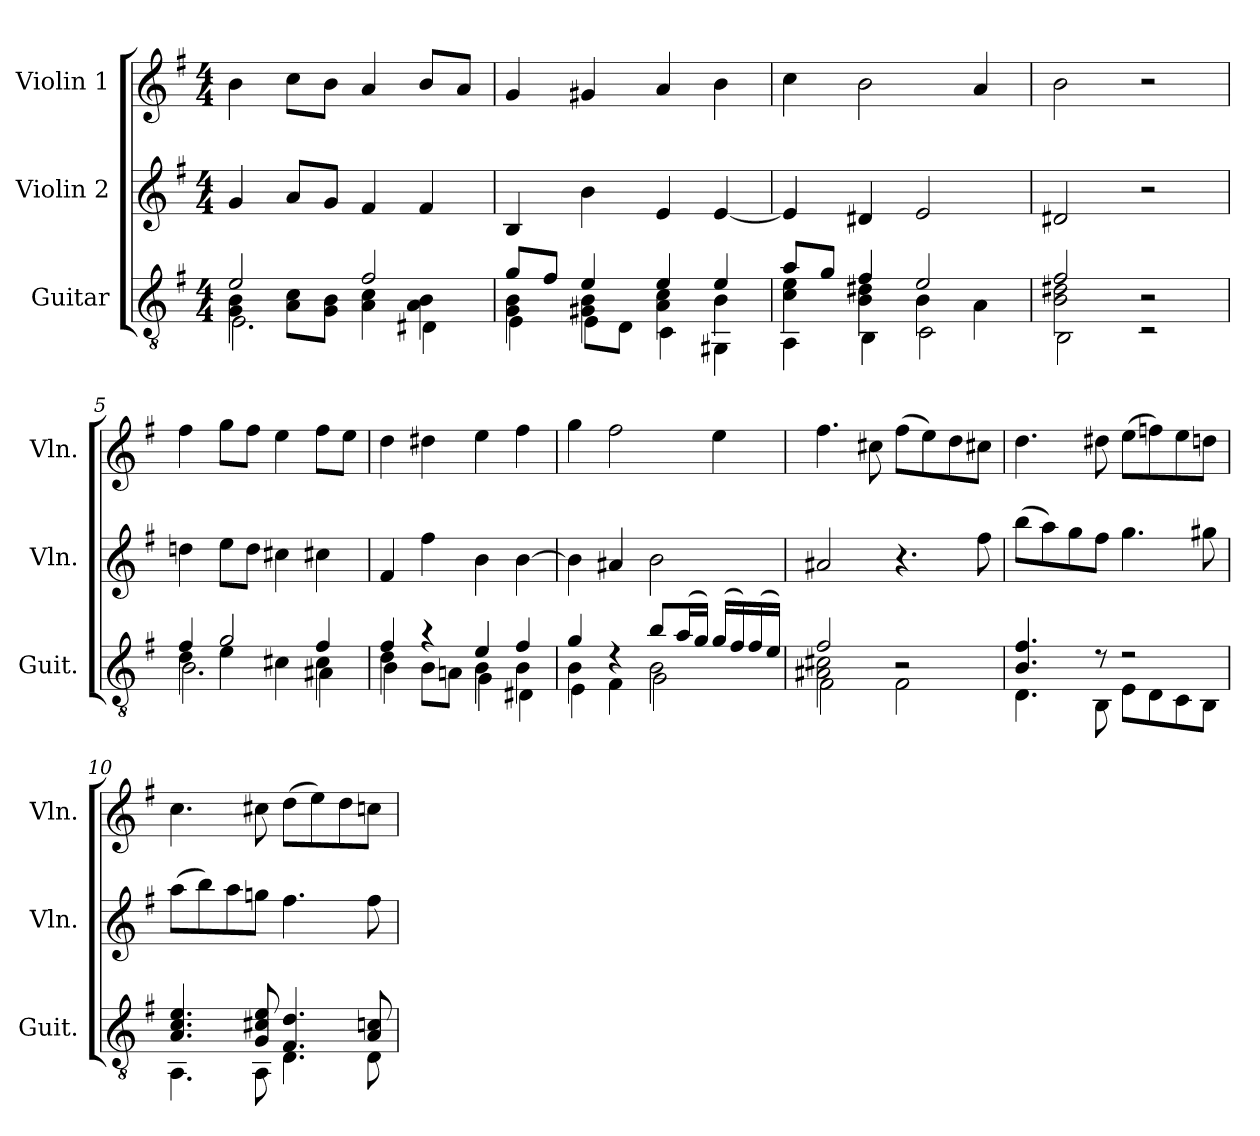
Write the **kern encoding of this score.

**kern	**kern	**kern
*part3	*part2	*part1
*staff3	*staff2	*staff1
*I"Guitar	*I"Violin 2	*I"Violin 1
*I'Guit.	*I'Vln.	*I'Vln.
*clefGv2	*clefG2	*clefG2
*k[f#]	*k[f#]	*k[f#]
*G:	*G:	*G:
*M4/4	*M4/4	*M4/4
=1	=1	=1
*^	*	*
*	*^	*	*
2e/	4G\ 4B\	2.E\	4g/	4b\
.	8A\ 8c\L	.	8a/L	8cc\L
.	8G\ 8B\J	.	8g/J	8b\J
2f#/	4A\ 4c\	.	4f#/	4a/
.	4A\ 4B\	4D#X\	4f#/	8b/L
.	.	.	.	8a/J
=2	=2	=2	=2	=2
8g/L	4G\ 4B\	4E\	4B/	4g/
8f#/J	.	.	.	.
4e/	4G#X\ 4B\	8E\L	4b\	4g#X/
.	.	8D\J	.	.
4e/	4A\ 4c\	4C\	4e/	4a/
4e/	4B\	4GG#X\	[4e/	4b\
=3	=3	=3	=3	=3
8a/L	4c\ 4e\	4AA\	4e/]	4cc\
8g/J	.	.	.	.
4f#/	4B\ 4d#X\	4BB\	4d#X/	2b\
2e/	4B\	2C\	2e/	.
.	4A\	.	.	4a/
=4	=4	=4	=4	=4
2f#/	2B\ 2d#X\	2BB\	2d#X/	2b\
2r	2r	2rC	2r	2r
!!LO:LB:g=z
=5	=5	=5	=5	=5
4f#/	4d\	2.B\	4ddn\	4ff#\
2g/	4e\	.	8ee\L	8gg\L
.	.	.	8dd\J	8ff#\J
.	4c#X\	.	4cc#X\	4ee\
4f#/	4c#\	4A#X\	4cc#X\	8ff#\L
.	.	.	.	8ee\J
=6	=6	=6	=6	=6
4f#/	4d\	4B\	4f#/	4dd\
4ra	4ryy	8B\L	4ff#\	4dd#X\
.	.	8An\J	.	.
4e/	4B\	4G\	4b\	4ee\
4f#/	4B\	4D#X\	[4b\	4ff#\
=7	=7	=7	=7	=7
4g/	4B\	4E\	4b\]	4gg\
4rccyy	4rd	4F#\	4a#X/	2ff#\
8b/L	2B\	2G\	2b\	.
(16a/L	.	.	.	.
16g/JJ)	.	.	.	.
(16g/LL	.	.	.	4ee\
16f#/)	.	.	.	.
(16f#/	.	.	.	.
16e/JJ)	.	.	.	.
=8	=8	=8	=8	=8
2f#/	2A#X\ 2c#X\	2F#\	2a#X/	4.ff#\
.	.	.	.	8cc#X\
2r	2r	2F#\	4.r	(8ff#\L
.	.	.	.	8ee\)
.	.	.	.	8dd\
.	.	.	8ff#\	8cc#X\J
*	*v	*v	*	*
!!LO:LB:g=z
=9	=9	=9	=9
4.B/ 4.f#/	4.D\	(8bb\L	4.dd\
.	.	8aa\)	.
.	.	8gg\	.
8r	8BB\	8ff#\J	8dd#X\
2r	8E\L	4.gg\	(8ee\L
.	8D\	.	8ffn\)
.	8C\	.	8ee\
.	8BB\J	8gg#X\	8ddn\J
=10	=10	=10	=10
4.A/ 4.c/ 4.e/	4.AA\	(8aa\L	4.cc\
.	.	8bb\)	.
.	.	8aa\	.
8G/ 8c#X/ 8e/	8AA\	8ggn\J	8cc#X\
4.F#/ 4.d/	4.D\	4.ff#\	(8dd\L
.	.	.	8ee\)
.	.	.	8dd\
8A/ 8cn/	8D\	8ff#\	8ccn\J
*v	*v	*	*
=	=	=
*-	*-	*-
